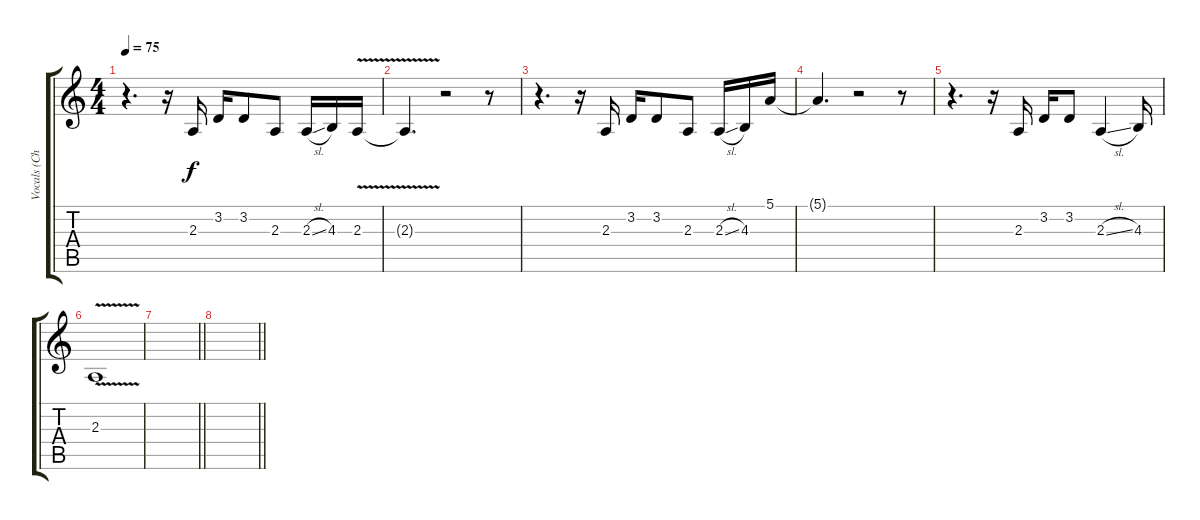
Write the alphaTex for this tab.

\track ("Vocals (Chito)" "Vocals (Ch") {instrument lead2sawtooth}
\staff {score tabs}
\tuning (E4 B3 G3 D3 A2 E2) {hide}
\ts (4 4)
\tempo 75
\clef g2
\ks c
r.4{d dy f} r.16 2.3.16 3.2.16 3.2.8 2.3.8 2.3{sl}.16 4.3.16 2.3{v}.16 |
2.3{t}.4{d} r.2 r.8 |
r.4{d} r.16 2.3.16 3.2.16 3.2.8 2.3.8 2.3{sl}.16 4.3.16 5.1.16 |
5.1{t}.4{d} r.2 r.8 |
r.4{d} r.16 2.3.16 3.2.16 3.2.8 2.3{sl}.4 4.3.16 |
2.3{v}.1 |
\barLineRight lightlight
|
\barLineRight lightlight
